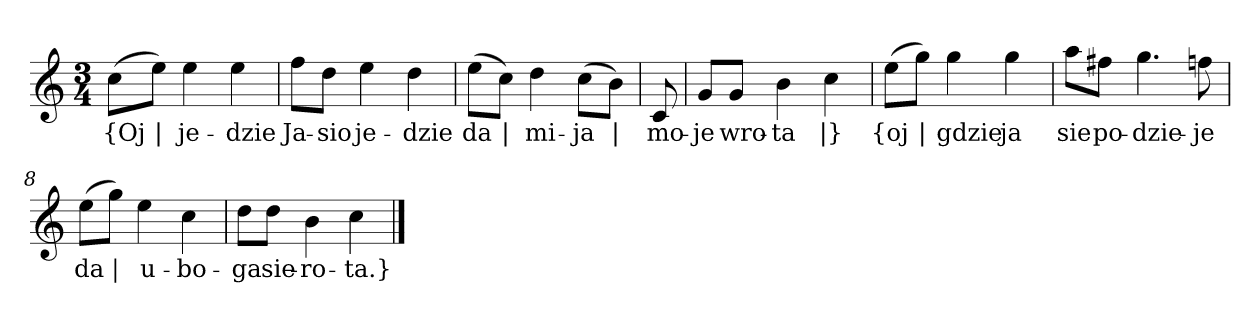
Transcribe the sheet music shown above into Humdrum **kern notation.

**kern	**text
*part1	*part1
*staff1	*staff1
*clefG2	*
*k[]	*
*C:	*
*M3/4	*
=	=
(8cc\L	{Oj
8ee\J)	|
4ee	je-
4ee	-dzie
=2	=2
8ff\L	Ja-
8dd\J	-sio
4ee	je-
4dd	-dzie
=3	=3
(8ee\L	da
8cc\J)	|
4dd	mi-
(8cc\L	-ja
8b\J)	|
=4y	=4y
8c	mo-
=5	=5
8g/L	-je
8g/J	wro-
4b	-ta
4cc	|}
=6y	=6y
(8ee\L	{oj
8gg\J)	|
4gg	gdzie
4gg	ja
=7	=7
8aa\L	sie
8ff#X\J	po-
4.gg	-dzie-
8ffn	-je
=8	=8
(8ee\L	da
8gg\J)	|
4ee	u-
4cc	-bo-
=9	=9
8dd\L	-ga
8dd\J	sie-
4b	-ro-
4cc	-ta.}
==	==
*-	*-
